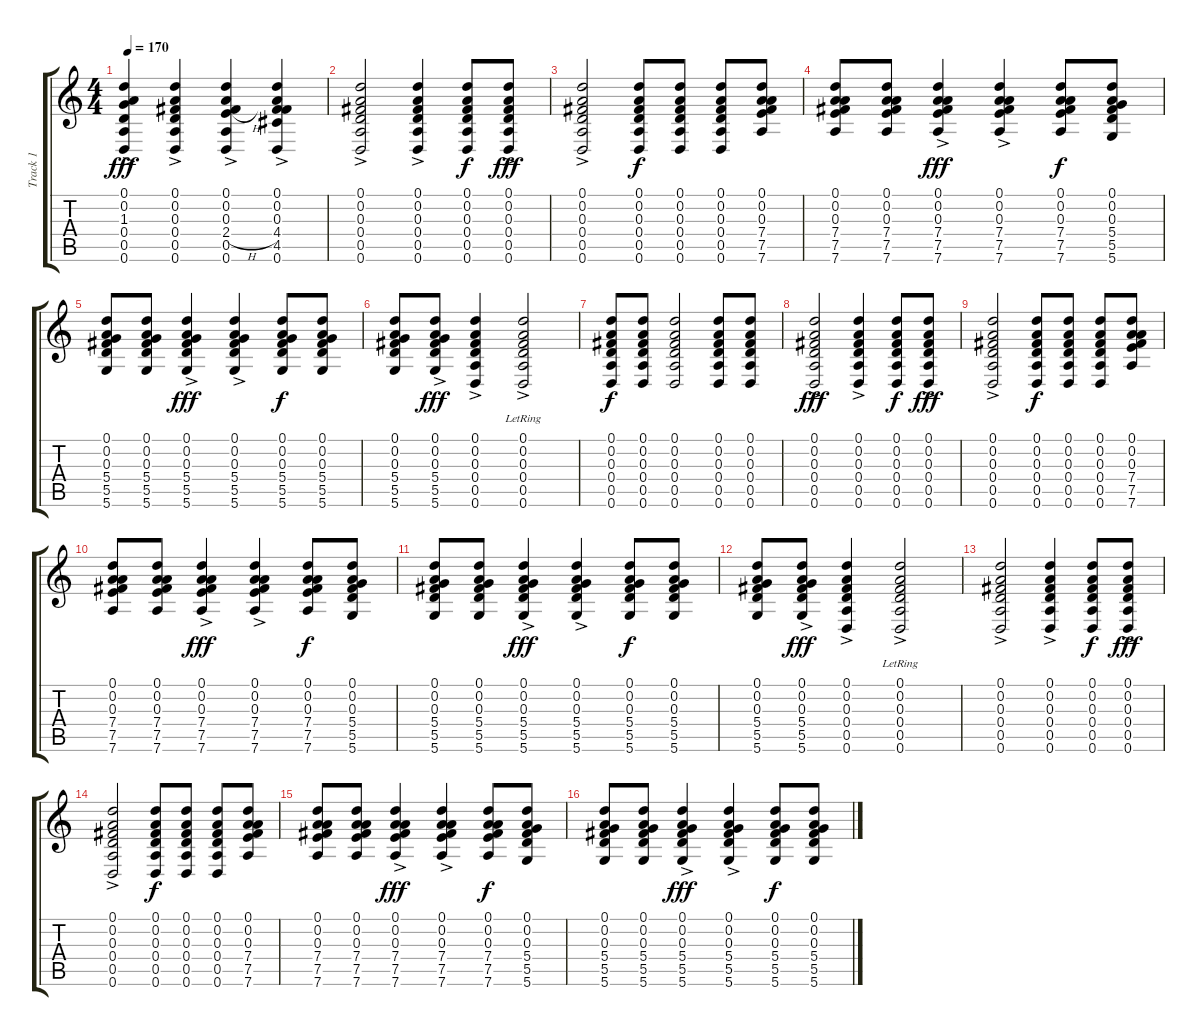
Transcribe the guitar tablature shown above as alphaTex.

\track ("Track 1" "Track 1") {instrument acousticguitarsteel}
\staff {score tabs}
\tuning (D4 A3 Gb3 D3 A2 D2) {hide}
\ts (4 4)
\tempo 170
\clef g2
\ks c
(0.1{ac} 0.2 1.3 0.4 0.5 0.6).4{dy fff} (0.1{ac} 0.2 0.3 0.4 0.5 0.6).4 (0.1{ac} 0.2 0.3 2.4{h} 0.5 0.6).4 (0.1{ac} 0.2 0.3 4.4 4.5 0.6).4 |
(0.1{ac} 0.2 0.3 0.4 0.5 0.6).2 (0.1{ac} 0.2 0.3 0.4 0.5 0.6).4 (0.1 0.2 0.3 0.4 0.5 0.6).8{dy f} (0.1{ac} 0.2 0.3 0.4 0.5 0.6).8{dy fff} |
(0.1{ac} 0.2 0.3 0.4 0.5 0.6).2 (0.1 0.2 0.3 0.4 0.5 0.6).8{dy f} (0.1 0.2 0.3 0.4 0.5 0.6).8 (0.1 0.2 0.3 0.4 0.5 0.6).8 (0.1 0.2 0.3 7.4 7.5 7.6).8 |
(0.1 0.2 0.3 7.4 7.5 7.6).8 (0.1 0.2 0.3 7.4 7.5 7.6).8 (0.1{ac} 0.2 0.3 7.4 7.5 7.6).4{dy fff} (0.1{ac} 0.2 0.3 7.4 7.5 7.6).4 (0.1 0.2 0.3 7.4 7.5 7.6).8{dy f} (0.1 0.2 0.3 5.4 5.5 5.6).8 |
(0.1 0.2 0.3 5.4 5.5 5.6).8 (0.1 0.2 0.3 5.4 5.5 5.6).8 (0.1{ac} 0.2 0.3 5.4 5.5 5.6).4{dy fff} (0.1{ac} 0.2 0.3 5.4 5.5 5.6).4 (0.1 0.2 0.3 5.4 5.5 5.6).8{dy f} (0.1 0.2 0.3 5.4 5.5 5.6).8 |
(0.1 0.2 0.3 5.4 5.5 5.6).8 (0.1{ac} 0.2 0.3 5.4 5.5 5.6).8{dy fff} (0.1{ac} 0.2 0.3 0.4 0.5 0.6).4 (0.1{ac} 0.2 0.3 0.4{lr} 0.5 0.6).2 |
(0.1 0.2 0.3 0.4 0.5 0.6).8{dy f} (0.1 0.2 0.3 0.4 0.5 0.6).8 (0.1 0.2 0.3 0.4 0.5 0.6).2 (0.1 0.2 0.3 0.4 0.5 0.6).8 (0.1 0.2 0.3 0.4 0.5 0.6).8 |
(0.1{ac} 0.2 0.3 0.4 0.5 0.6).2{dy fff} (0.1{ac} 0.2 0.3 0.4 0.5 0.6).4 (0.1 0.2 0.3 0.4 0.5 0.6).8{dy f} (0.1{ac} 0.2 0.3 0.4 0.5 0.6).8{dy fff} |
(0.1{ac} 0.2 0.3 0.4 0.5 0.6).2 (0.1 0.2 0.3 0.4 0.5 0.6).8{dy f} (0.1 0.2 0.3 0.4 0.5 0.6).8 (0.1 0.2 0.3 0.4 0.5 0.6).8 (0.1 0.2 0.3 7.4 7.5 7.6).8 |
(0.1 0.2 0.3 7.4 7.5 7.6).8 (0.1 0.2 0.3 7.4 7.5 7.6).8 (0.1{ac} 0.2 0.3 7.4 7.5 7.6).4{dy fff} (0.1{ac} 0.2 0.3 7.4 7.5 7.6).4 (0.1 0.2 0.3 7.4 7.5 7.6).8{dy f} (0.1 0.2 0.3 5.4 5.5 5.6).8 |
(0.1 0.2 0.3 5.4 5.5 5.6).8 (0.1 0.2 0.3 5.4 5.5 5.6).8 (0.1{ac} 0.2 0.3 5.4 5.5 5.6).4{dy fff} (0.1{ac} 0.2 0.3 5.4 5.5 5.6).4 (0.1 0.2 0.3 5.4 5.5 5.6).8{dy f} (0.1 0.2 0.3 5.4 5.5 5.6).8 |
(0.1 0.2 0.3 5.4 5.5 5.6).8 (0.1{ac} 0.2 0.3 5.4 5.5 5.6).8{dy fff} (0.1{ac} 0.2 0.3 0.4 0.5 0.6).4 (0.1{ac} 0.2 0.3 0.4{lr} 0.5 0.6).2 |
(0.1{ac} 0.2 0.3 0.4 0.5 0.6).2 (0.1{ac} 0.2 0.3 0.4 0.5 0.6).4 (0.1 0.2 0.3 0.4 0.5 0.6).8{dy f} (0.1{ac} 0.2 0.3 0.4 0.5 0.6).8{dy fff} |
(0.1{ac} 0.2 0.3 0.4 0.5 0.6).2 (0.1 0.2 0.3 0.4 0.5 0.6).8{dy f} (0.1 0.2 0.3 0.4 0.5 0.6).8 (0.1 0.2 0.3 0.4 0.5 0.6).8 (0.1 0.2 0.3 7.4 7.5 7.6).8 |
(0.1 0.2 0.3 7.4 7.5 7.6).8 (0.1 0.2 0.3 7.4 7.5 7.6).8 (0.1{ac} 0.2 0.3 7.4 7.5 7.6).4{dy fff} (0.1{ac} 0.2 0.3 7.4 7.5 7.6).4 (0.1 0.2 0.3 7.4 7.5 7.6).8{dy f} (0.1 0.2 0.3 5.4 5.5 5.6).8 |
(0.1 0.2 0.3 5.4 5.5 5.6).8 (0.1 0.2 0.3 5.4 5.5 5.6).8 (0.1{ac} 0.2 0.3 5.4 5.5 5.6).4{dy fff} (0.1{ac} 0.2 0.3 5.4 5.5 5.6).4 (0.1 0.2 0.3 5.4 5.5 5.6).8{dy f} (0.1 0.2 0.3 5.4 5.5 5.6).8
